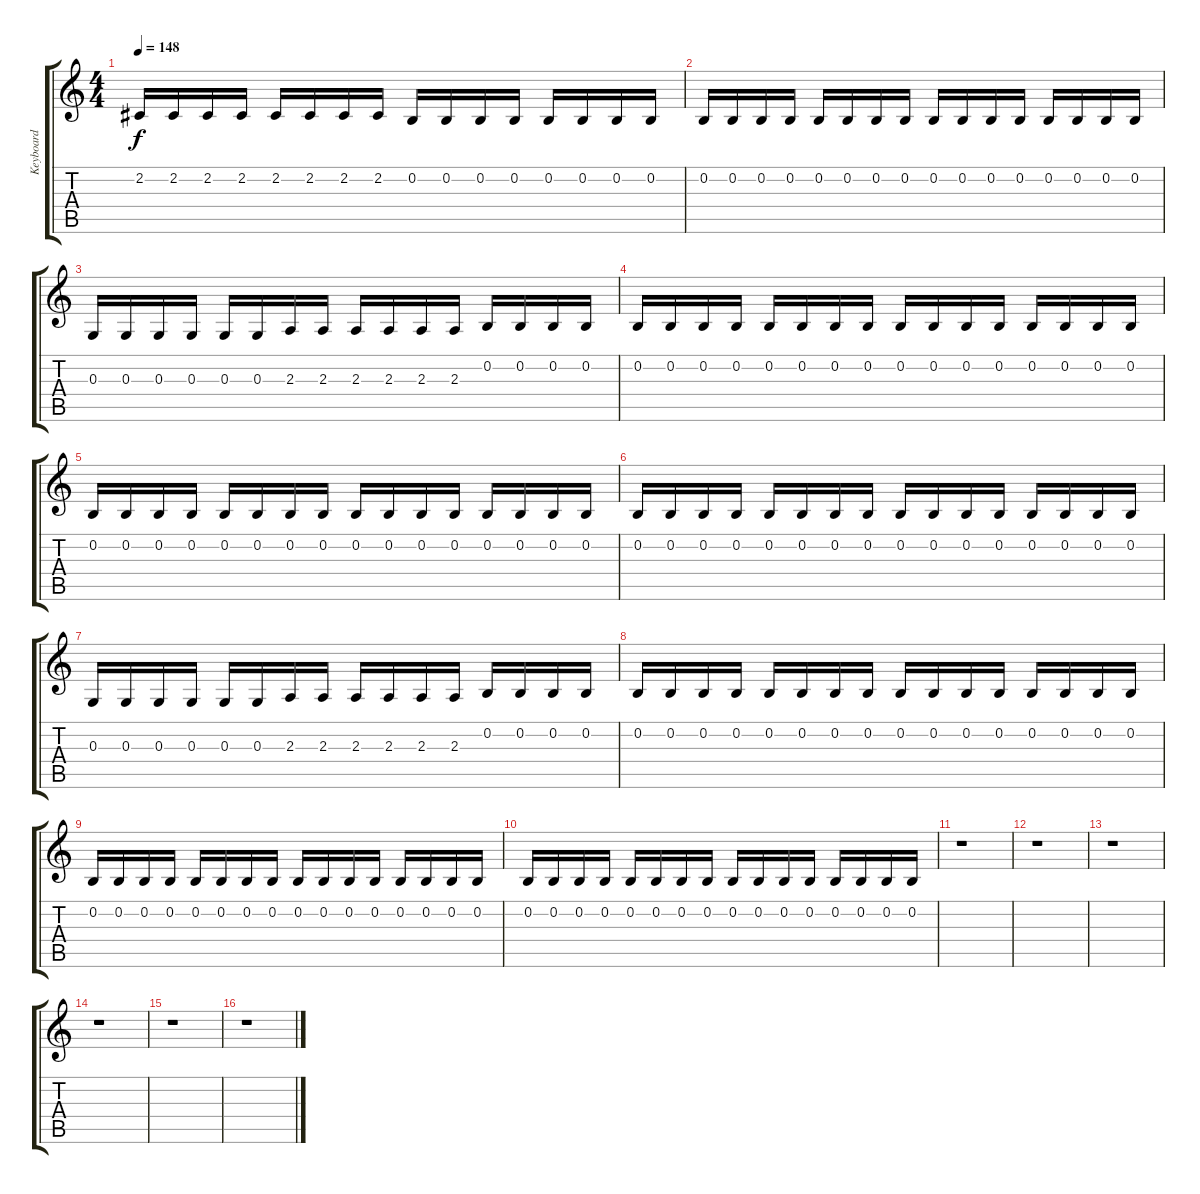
\track ("Keyboard" "Keyboard") {instrument lead2sawtooth}
\staff {score tabs}
\tuning (E4 B3 G3 D3 A2 E2) {hide}
\ts (4 4)
\tempo 148
\clef g2
\ks c
2.2.16{dy f} 2.2.16 2.2.16 2.2.16 2.2.16 2.2.16 2.2.16 2.2.16 0.2.16 0.2.16 0.2.16 0.2.16 0.2.16 0.2.16 0.2.16 0.2.16 |
0.2.16 0.2.16 0.2.16 0.2.16 0.2.16 0.2.16 0.2.16 0.2.16 0.2.16 0.2.16 0.2.16 0.2.16 0.2.16 0.2.16 0.2.16 0.2.16 |
0.3.16 0.3.16 0.3.16 0.3.16 0.3.16 0.3.16 2.3.16 2.3.16 2.3.16 2.3.16 2.3.16 2.3.16 0.2.16 0.2.16 0.2.16 0.2.16 |
0.2.16 0.2.16 0.2.16 0.2.16 0.2.16 0.2.16 0.2.16 0.2.16 0.2.16 0.2.16 0.2.16 0.2.16 0.2.16 0.2.16 0.2.16 0.2.16 |
0.2.16 0.2.16 0.2.16 0.2.16 0.2.16 0.2.16 0.2.16 0.2.16 0.2.16 0.2.16 0.2.16 0.2.16 0.2.16 0.2.16 0.2.16 0.2.16 |
0.2.16 0.2.16 0.2.16 0.2.16 0.2.16 0.2.16 0.2.16 0.2.16 0.2.16 0.2.16 0.2.16 0.2.16 0.2.16 0.2.16 0.2.16 0.2.16 |
0.3.16 0.3.16 0.3.16 0.3.16 0.3.16 0.3.16 2.3.16 2.3.16 2.3.16 2.3.16 2.3.16 2.3.16 0.2.16 0.2.16 0.2.16 0.2.16 |
0.2.16 0.2.16 0.2.16 0.2.16 0.2.16 0.2.16 0.2.16 0.2.16 0.2.16 0.2.16 0.2.16 0.2.16 0.2.16 0.2.16 0.2.16 0.2.16 |
0.2.16 0.2.16 0.2.16 0.2.16 0.2.16 0.2.16 0.2.16 0.2.16 0.2.16 0.2.16 0.2.16 0.2.16 0.2.16 0.2.16 0.2.16 0.2.16 |
0.2.16 0.2.16 0.2.16 0.2.16 0.2.16 0.2.16 0.2.16 0.2.16 0.2.16 0.2.16 0.2.16 0.2.16 0.2.16 0.2.16 0.2.16 0.2.16 |
r.1 |
r.1 |
r.1 |
r.1 |
r.1 |
r.1
